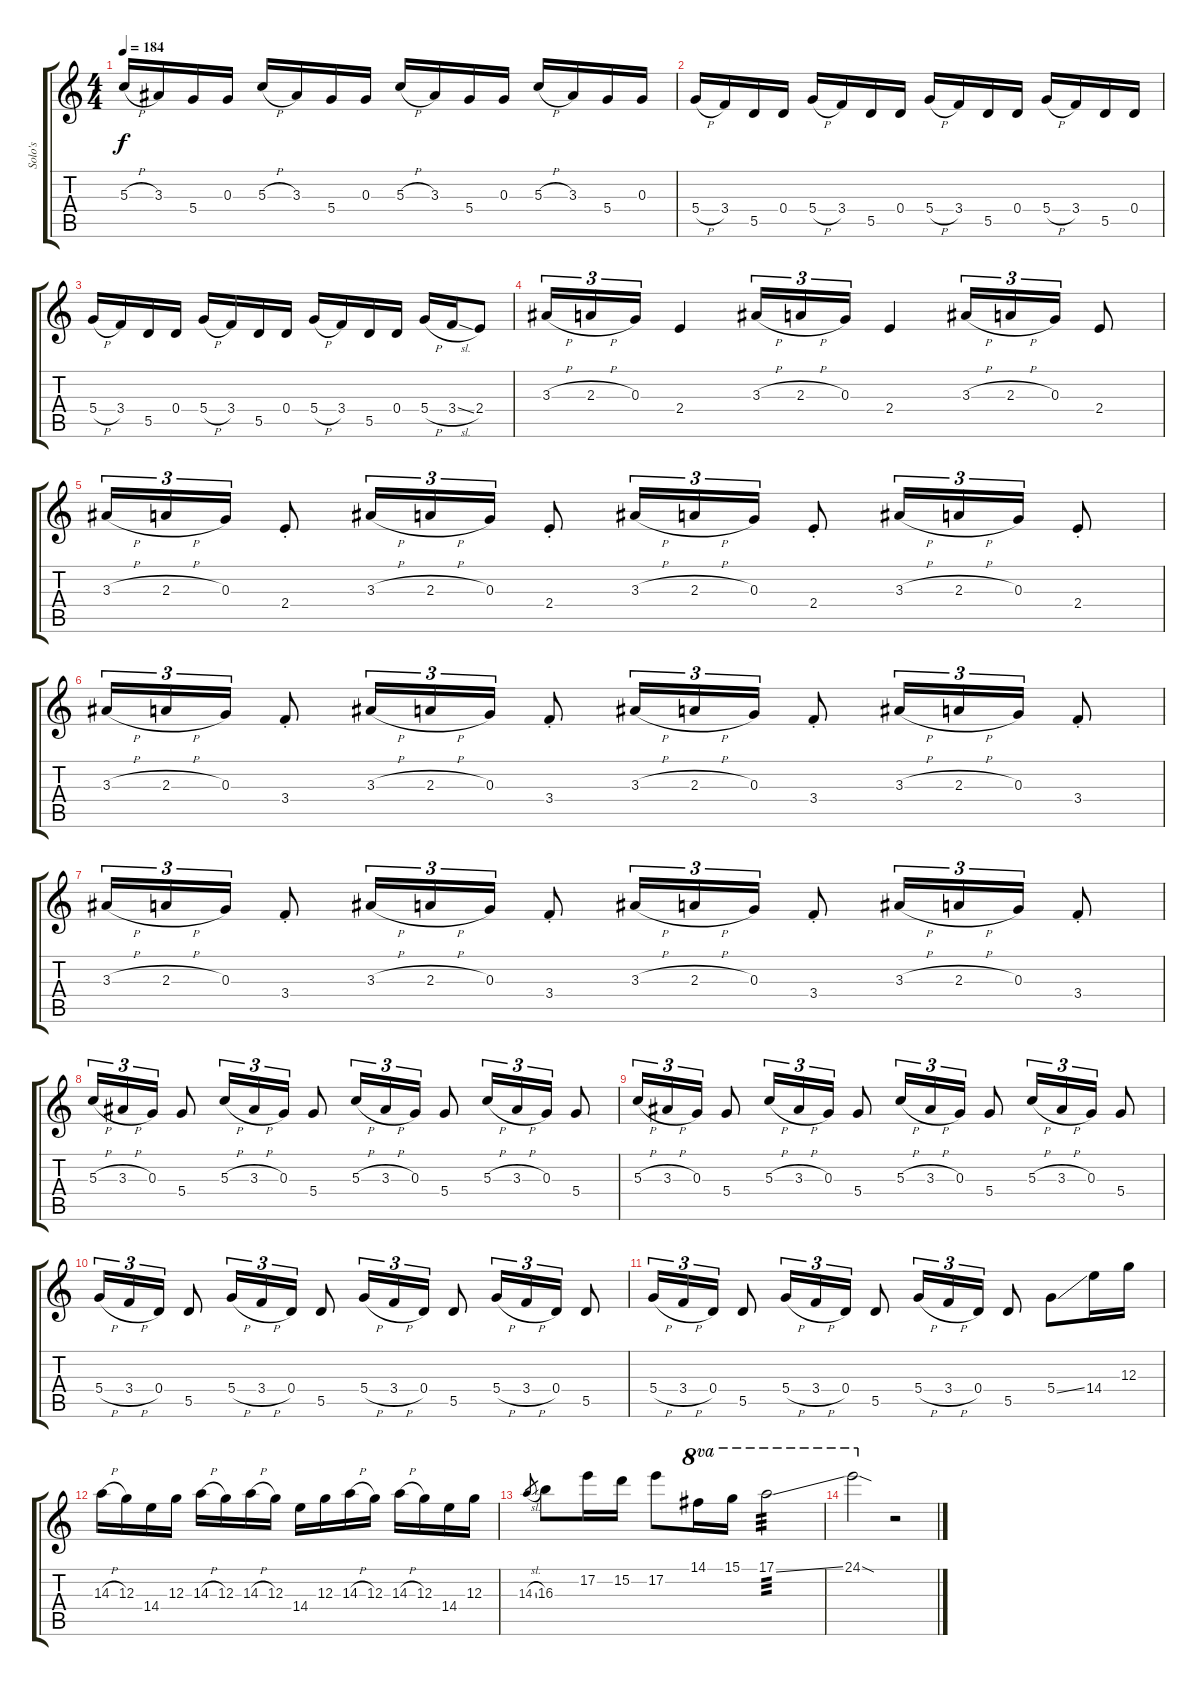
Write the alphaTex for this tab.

\track ("Solo's" "Solo's") {instrument distortionguitar}
\staff {score tabs}
\tuning (E4 B3 G3 D3 A2 D2) {hide}
\ts (4 4)
\tempo 184
\clef g2
\ks c
5.3{h}.16{dy f} 3.3.16 5.4.16 0.3.16 5.3{h}.16 3.3.16 5.4.16 0.3.16 5.3{h}.16 3.3.16 5.4.16 0.3.16 5.3{h}.16 3.3.16 5.4.16 0.3.16 |
5.4{h}.16 3.4.16 5.5.16 0.4.16 5.4{h}.16 3.4.16 5.5.16 0.4.16 5.4{h}.16 3.4.16 5.5.16 0.4.16 5.4{h}.16 3.4.16 5.5.16 0.4.16 |
5.4{h}.16 3.4.16 5.5.16 0.4.16 5.4{h}.16 3.4.16 5.5.16 0.4.16 5.4{h}.16 3.4.16 5.5.16 0.4.16 5.4{h}.16 3.4{sl}.16 2.4.8 |
3.3{h}.16{tu (3 2)} 2.3{h}.16{tu (3 2)} 0.3.16{tu (3 2)} 2.4.4 3.3{h}.16{tu (3 2)} 2.3{h}.16{tu (3 2)} 0.3.16{tu (3 2)} 2.4.4 3.3{h}.16{tu (3 2)} 2.3{h}.16{tu (3 2)} 0.3.16{tu (3 2)} 2.4.8 |
3.3{h}.16{tu (3 2)} 2.3{h}.16{tu (3 2)} 0.3.16{tu (3 2)} 2.4{st}.8 3.3{h}.16{tu (3 2)} 2.3{h}.16{tu (3 2)} 0.3.16{tu (3 2)} 2.4{st}.8 3.3{h}.16{tu (3 2)} 2.3{h}.16{tu (3 2)} 0.3.16{tu (3 2)} 2.4{st}.8 3.3{h}.16{tu (3 2)} 2.3{h}.16{tu (3 2)} 0.3.16{tu (3 2)} 2.4{st}.8 |
3.3{h}.16{tu (3 2)} 2.3{h}.16{tu (3 2)} 0.3.16{tu (3 2)} 3.4{st}.8 3.3{h}.16{tu (3 2)} 2.3{h}.16{tu (3 2)} 0.3.16{tu (3 2)} 3.4{st}.8 3.3{h}.16{tu (3 2)} 2.3{h}.16{tu (3 2)} 0.3.16{tu (3 2)} 3.4{st}.8 3.3{h}.16{tu (3 2)} 2.3{h}.16{tu (3 2)} 0.3.16{tu (3 2)} 3.4{st}.8 |
3.3{h}.16{tu (3 2)} 2.3{h}.16{tu (3 2)} 0.3.16{tu (3 2)} 3.4{st}.8 3.3{h}.16{tu (3 2)} 2.3{h}.16{tu (3 2)} 0.3.16{tu (3 2)} 3.4{st}.8 3.3{h}.16{tu (3 2)} 2.3{h}.16{tu (3 2)} 0.3.16{tu (3 2)} 3.4{st}.8 3.3{h}.16{tu (3 2)} 2.3{h}.16{tu (3 2)} 0.3.16{tu (3 2)} 3.4{st}.8 |
5.3{h}.16{tu (3 2)} 3.3{h}.16{tu (3 2)} 0.3.16{tu (3 2)} 5.4.8 5.3{h}.16{tu (3 2)} 3.3{h}.16{tu (3 2)} 0.3.16{tu (3 2)} 5.4.8 5.3{h}.16{tu (3 2)} 3.3{h}.16{tu (3 2)} 0.3.16{tu (3 2)} 5.4.8 5.3{h}.16{tu (3 2)} 3.3{h}.16{tu (3 2)} 0.3.16{tu (3 2)} 5.4.8 |
5.3{h}.16{tu (3 2)} 3.3{h}.16{tu (3 2)} 0.3.16{tu (3 2)} 5.4.8 5.3{h}.16{tu (3 2)} 3.3{h}.16{tu (3 2)} 0.3.16{tu (3 2)} 5.4.8 5.3{h}.16{tu (3 2)} 3.3{h}.16{tu (3 2)} 0.3.16{tu (3 2)} 5.4.8 5.3{h}.16{tu (3 2)} 3.3{h}.16{tu (3 2)} 0.3.16{tu (3 2)} 5.4.8 |
5.4{h}.16{tu (3 2)} 3.4{h}.16{tu (3 2)} 0.4.16{tu (3 2)} 5.5.8 5.4{h}.16{tu (3 2)} 3.4{h}.16{tu (3 2)} 0.4.16{tu (3 2)} 5.5.8 5.4{h}.16{tu (3 2)} 3.4{h}.16{tu (3 2)} 0.4.16{tu (3 2)} 5.5.8 5.4{h}.16{tu (3 2)} 3.4{h}.16{tu (3 2)} 0.4.16{tu (3 2)} 5.5.8 |
5.4{h}.16{tu (3 2)} 3.4{h}.16{tu (3 2)} 0.4.16{tu (3 2)} 5.5.8 5.4{h}.16{tu (3 2)} 3.4{h}.16{tu (3 2)} 0.4.16{tu (3 2)} 5.5.8 5.4{h}.16{tu (3 2)} 3.4{h}.16{tu (3 2)} 0.4.16{tu (3 2)} 5.5.8 5.4{ss}.8 14.4.16 12.3.16 |
14.3{h}.16 12.3.16 14.4.16 12.3.16 14.3{h}.16 12.3.16 14.3{h}.16 12.3.16 14.4.16 12.3.16 14.3{h}.16 12.3.16 14.3{h}.16 12.3.16 14.4.16 12.3.16 |
14.3{sl}.8{gr} 16.3.8 17.2.16 15.2.16 17.2.8 14.1.16{ot 8va} 15.1.16{ot 8va} 17.1{ss}.2{ot 8va tp 3} |
24.1{sod}.2{ot 8va} r.2
